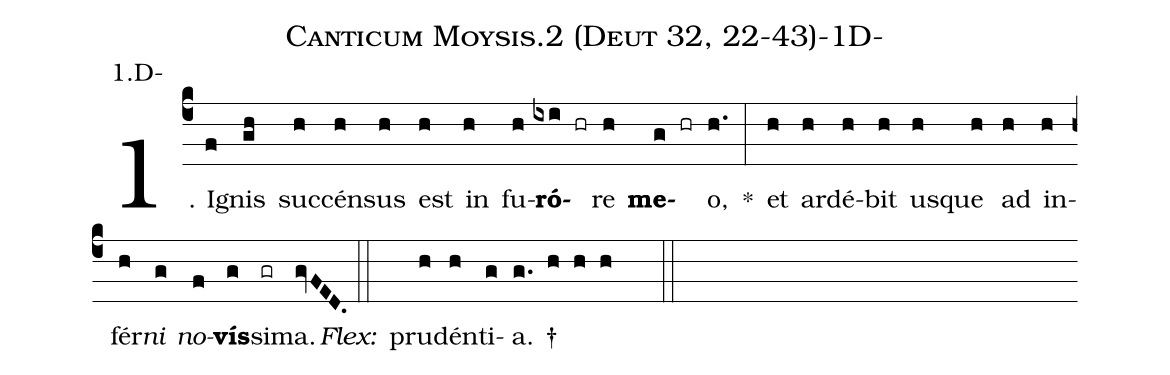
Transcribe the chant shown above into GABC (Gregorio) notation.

name: Canticum Moysis.2 (Deut 32, 22-43)-1D-;
annotation: 1.D-;
%%
(c4)1. I(f)gnis(gh) suc(h)cén(h)sus(h) est(h) in(h) fu(h)<b>ró</b>(ixi hr)re(h) <b>me</b>(g hr)o,(h.) *(:) et(h) ar(h)dé(h)bit(h) us(h)que(h) ad(h) in(h)fér(h)<i>ni</i>(g) <i>no</i>(f)<b>vís</b>(g)si(gr)ma.(gvFED.) (::)
<i>Flex:</i>()  pru(h)dén(h)ti(g)a. †(g. h h h  ::)
